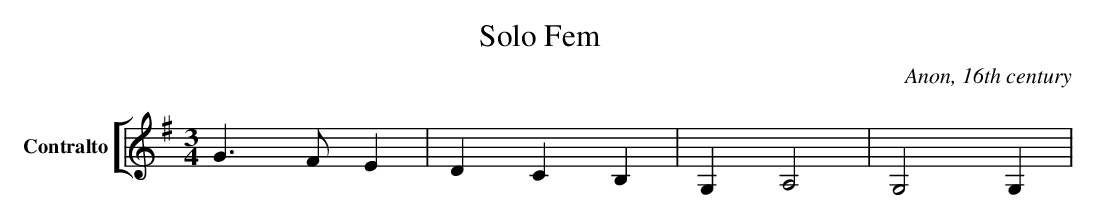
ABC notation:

X:1
T:Solo Fem
C:Anon, 16th century
M:3/4
L:1/8
K:G
V: 2 clef=treble name="Contralto" sname="C."
%%staves [ 2 ]
G3 FE2| D2C2B,2| G,2 A,4| G,4 G,2|
